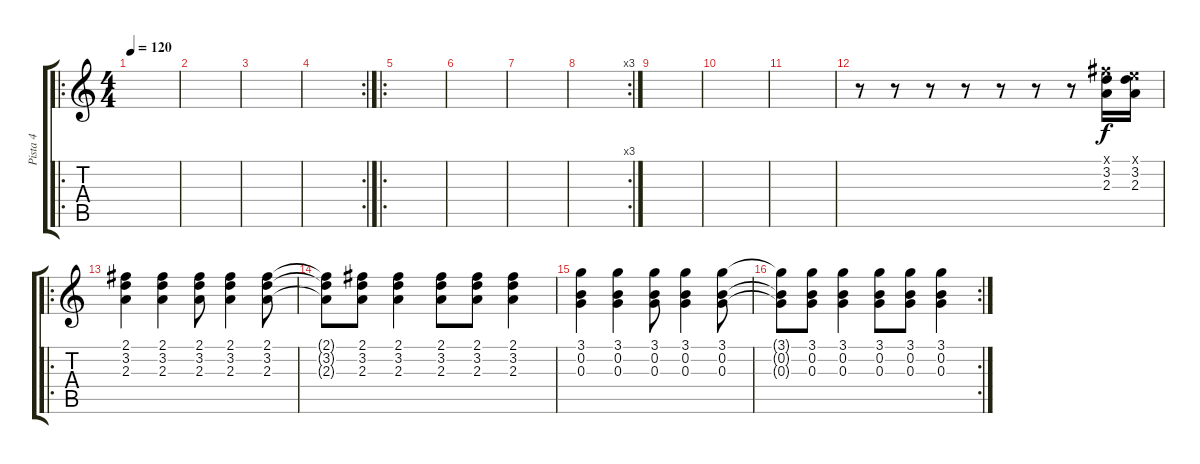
\track ("Pista 4" "Pista 4") {instrument electricguitarclean}
\staff {score tabs}
\tuning (E4 B3 G3 D3 A2 E2) {hide}
\ro
\ts (4 4)
\tempo 120
\clef g2
\ks c
|
|
|
\rc 2
|
\ro
|
|
|
\rc 3
|
|
|
|
r.8 r.8 r.8 r.8 r.8 r.8 r.8 (2.1{x} 3.2 2.3).16 (0.1{x} 3.2 2.3).16 |
\ro
(2.1 3.2 2.3).4{dy f} (2.1 3.2 2.3).4 (2.1 3.2 2.3).8 (2.1 3.2 2.3).4 (2.1 3.2 2.3).8 |
(2.1{t} 3.2{t} 2.3{t}).8 (2.1 3.2 2.3).8 (2.1 3.2 2.3).4 (2.1 3.2 2.3).8 (2.1 3.2 2.3).8 (2.1 3.2 2.3).4 |
(3.1 0.2 0.3).4 (3.1 0.2 0.3).4 (3.1 0.2 0.3).8 (3.1 0.2 0.3).4 (3.1 0.2 0.3).8 |
\rc 2
(3.1{t} 0.2{t} 0.3{t}).8 (3.1 0.2 0.3).8 (3.1 0.2 0.3).4 (3.1 0.2 0.3).8 (3.1 0.2 0.3).8 (3.1 0.2 0.3).4
